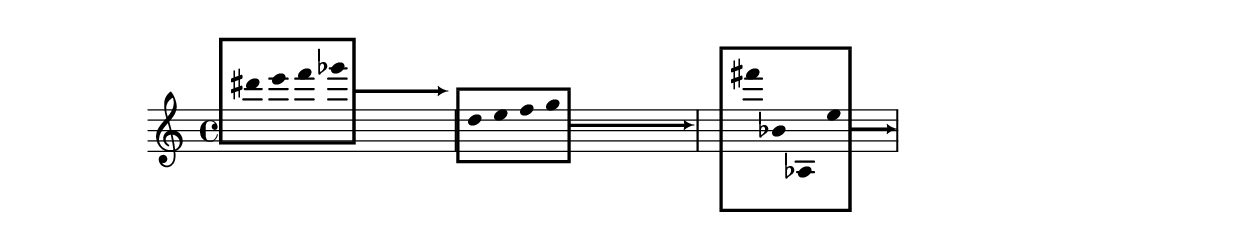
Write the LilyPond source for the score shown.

\version "2.15.30"

%% the following two definitions create custom properties, on the model of `define-grob-properties.scm'
%% thanks, Harm and Arnold

#(define (define-grob-property symbol type? description)
  (if (not (equal? (object-property symbol 'backend-doc) #f))
      (ly:error (G_ "symbol ~S redefined") symbol))

  (set-object-property! symbol 'backend-type? type?)
  (set-object-property! symbol 'backend-doc description)
  symbol)

#(map
  (lambda (x)
    (apply define-grob-property x))

  `(
    (extender-length ,number? "length of continuation line in frame")
    (extra-padding ,pair? "extra room on left and right of frame")
  ))

%% based on regression test `scheme-text-spanner.ly'
%% Thanks, Mike

#(define-event-class 'frame-event
   'span-event)

#(define frame-types
   '(
     (FrameEvent
      . ((description . "Used to signal where frames start and stop.")
         (types . (general-music frame-event span-event event))
         ))
     ))

#(set!
  frame-types
  (map (lambda (x)
         (set-object-property! (car x)
                               'music-description
                               (cdr (assq 'description (cdr x))))
         (let ((lst (cdr x)))
           (set! lst (assoc-set! lst 'name (car x)))
           (set! lst (assq-remove! lst 'description))
           (hashq-set! music-name-to-property-table (car x) lst)
           (cons (car x) lst)))
       frame-types))

#(set! music-descriptions
       (append frame-types music-descriptions))

#(set! music-descriptions
       (sort music-descriptions alist<?))

#(define (frame-stencil grob)
  (let* ((elts (ly:grob-object grob 'elements))
         (extender-length (ly:grob-property grob 'extender-length))
         (box-padding (ly:grob-property grob 'padding))
         (extra-padding (ly:grob-property grob 'extra-padding))
         (padding-L (car extra-padding))
         (padding-R (cdr extra-padding))
         (height (ly:axis-group-interface::height grob))
         (mid-height (* 0.5 (interval-length height)))
         (axis-group-width (ly:axis-group-interface::width grob))
         (axis-group-width (coord-translate axis-group-width (cons padding-L padding-R)))
         (stencil (ly:make-stencil '() axis-group-width height))
         (extender (make-line-stencil 0.3 0 0 extender-length 0)))

    (set! stencil (box-stencil stencil 0.3 box-padding))
    (set! extender
      (ly:stencil-combine-at-edge extender X RIGHT
        (grob-interpret-markup grob (markup #:arrow-head X RIGHT #t))
        -0.2))
    (set! extender (ly:stencil-translate-axis extender (- (cdr height) mid-height) Y))
    (set! stencil (ly:stencil-combine-at-edge stencil X RIGHT extender -0.2))

    stencil))

#(define (frame-stub::width grob)
  (let* ((elts (ly:grob-object grob 'elements))
         (frame (ly:grob-object grob 'frame))
         (direction (ly:grob-property grob 'direction))
         (box-padding (ly:grob-property frame 'padding))
         (extra-padding (ly:grob-property frame 'extra-padding))
         (padding-L (car extra-padding))
         (padding-R (cdr extra-padding))
         (extender-length (ly:grob-property frame 'extender-length))
         (correction 1) ;; length adjustment for right end.  TODO--
                        ;; will be calculated from offset of arrow/extender
                        ;; length of arrow, extra space before next element
         (axis-group-width (ly:axis-group-interface::width grob))
         (axis-group-width (coord-translate axis-group-width (cons padding-L padding-R))))

  (if (eq? direction LEFT)
      (cons (- (car axis-group-width) 0.3 box-padding) (car axis-group-width))
      (cons (cdr axis-group-width) (+ (cdr axis-group-width) extender-length 0.3 box-padding correction)))))

% https://extending-lilypond.readthedocs.io/en/latest/properties-types.html#new-grob-type
#(define (define-grob! grob-name grob-entry)
   (set! all-grob-descriptions
         (cons ((@@ (lily) completize-grob-entry)
                (cons grob-name grob-entry))
               all-grob-descriptions)))

#(define-grob!
  'Frame
  `(
    (extra-padding . (0 . 0))
    (padding . 0.8)
    (stencil . ,frame-stencil)
    (meta . ((class . Spanner)
             (interfaces . (line-interface))))))

#(define-grob!
  'FrameStub
  `(
    (X-extent . ,frame-stub::width)
    (Y-extent . ,ly:axis-group-interface::height)
    (meta . ((class . Item)
             (object-callbacks . ((pure-Y-common . ,ly:axis-group-interface::calc-pure-y-common)
                                  (pure-relevant-grobs . ,ly:axis-group-interface::calc-pure-relevant-grobs)))
             (interfaces . ())))))

#(define (add-bound-item spanner item)
   (if (null? (ly:spanner-bound spanner LEFT))
       (ly:spanner-set-bound! spanner LEFT item)
       (ly:spanner-set-bound! spanner RIGHT item)))

frameEngraver =
#(lambda (context)
   (let ((span '())
         (stub '())
         (event-drul '(() . ())))

     `((listeners
         (frame-event .
           ,(lambda (engraver event)
             (if (= START (ly:event-property event 'span-direction))
                 (set-car! event-drul event)
                 (set-cdr! event-drul event)))))

       (acknowledgers
         (note-column-interface .
           ,(lambda (engraver grob source-engraver)
             (if (ly:spanner? span)
               (begin
                   (ly:pointer-group-interface::add-grob span 'elements grob)
                   (add-bound-item span grob)))
             (if (ly:item? stub)
                   (ly:pointer-group-interface::add-grob stub 'elements grob))))
         (script-interface .
           ,(lambda (engraver grob source-engraver)
             (if (ly:spanner? span)
                 (ly:pointer-group-interface::add-grob span 'elements grob))
             (if (ly:item? stub)
                   (ly:pointer-group-interface::add-grob stub 'elements grob))))
         (dynamic-interface .
           ,(lambda (engraver grob source-engraver)
             (if (ly:spanner? span)
                 (ly:pointer-group-interface::add-grob span 'elements grob))
             (if (ly:item? stub)
                   (ly:pointer-group-interface::add-grob stub 'elements grob))))
         (inline-accidental-interface .
           ,(lambda (engraver grob source-engraver)
             (if (ly:spanner? span)
                 (ly:pointer-group-interface::add-grob span 'elements grob))
             (if (ly:item? stub)
                   (ly:pointer-group-interface::add-grob stub 'elements grob)))))

       (process-music .
         ,(lambda (trans)
           (if (ly:stream-event? (cdr event-drul))
               (if (null? span)
                   (ly:warning "No start to this box.")
                   (ly:engraver-announce-end-grob trans span (cdr event-drul))))
           (if (ly:stream-event? (car event-drul))
               (begin (set! span (ly:engraver-make-grob trans 'Frame (car event-drul)))
                      (set! stub (ly:engraver-make-grob trans 'FrameStub (car event-drul)))
                      (ly:grob-set-object! stub 'frame span)
                      (ly:grob-set-property! stub 'direction LEFT)
                      (set-car! event-drul '())))
           (if (ly:stream-event? (cdr event-drul))
               (begin (set! stub (ly:engraver-make-grob trans 'FrameStub (cdr event-drul)))
                      (ly:grob-set-property! stub 'direction RIGHT)
                      (ly:grob-set-object! stub 'frame span)))))

       (stop-translation-timestep .
         ,(lambda (trans)
             (set! stub '())
             (if (ly:stream-event? (cdr event-drul))
                 (begin
                   (set-cdr! event-drul '())
                   (set! span '()))))))))

frameStart =
#(make-span-event 'FrameEvent START)

frameEnd =
#(make-span-event 'FrameEvent STOP)

%%%%%%%%%%%%%%%%%%%%%%%%%%%%%%%%%%%%%%%%%%%%%%%%%%%%%%%%%%%%%%%%%%%%%%%%%%%%%%%%

\relative c'' {
  \override Stem.transparent = ##t
  \override Beam.transparent = ##t
  \once \override Frame.extender-length = #8
  \frameStart dis'8[ e f \frameEnd ges] s2
  \once \override Frame.extender-length = #11
  \frameStart d,8[ e f \frameEnd g] s2
  \once \override Staff.BarLine.X-extent = #'(+inf.0 . -inf.0) % line can cross bar line
  s2
  \once \override Frame.extender-length = #3.5
  \frameStart fis'8[ bes,, aes, \frameEnd e'']
}

\layout {
  \context {
    \Global
    \grobdescriptions #all-grob-descriptions
  }
  \context {
    \Voice
    \consists \frameEngraver
  }
}
